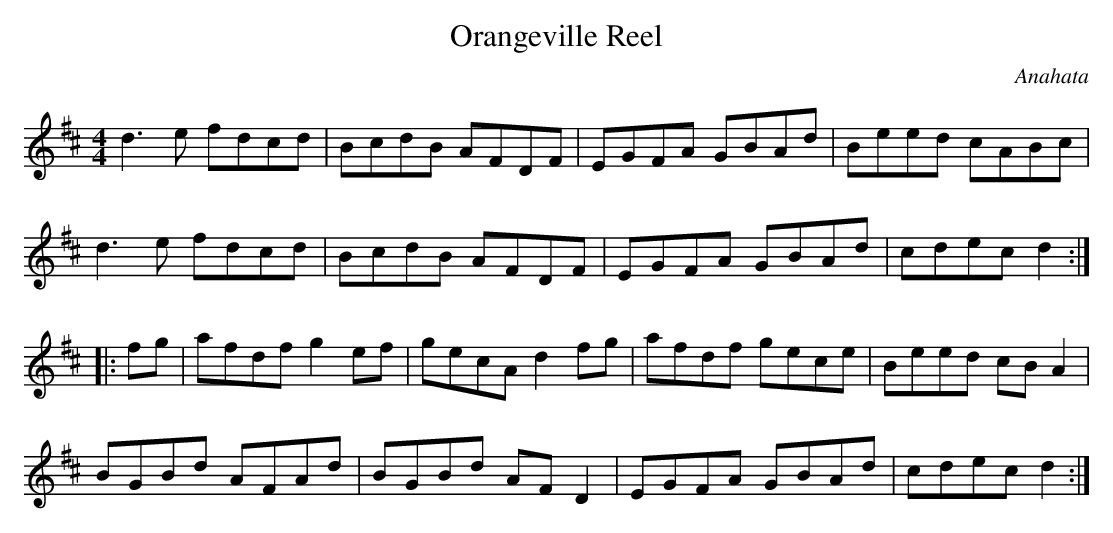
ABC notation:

X:1
T: Orangeville Reel
C: Anahata
M: 4/4
L: 1/8
K: D
d3e fdcd | BcdB AFDF | EGFA GBAd| Beed cABc |
d3e fdcd | BcdB AFDF | EGFA GBAd | cdec d2 ::
fg| afdf g2ef | gecA d2fg | afdf gece |Beed cBA2 |
BGBd AFAd | BGBd AFD2 | EGFA GBAd | cdec d2 :|
